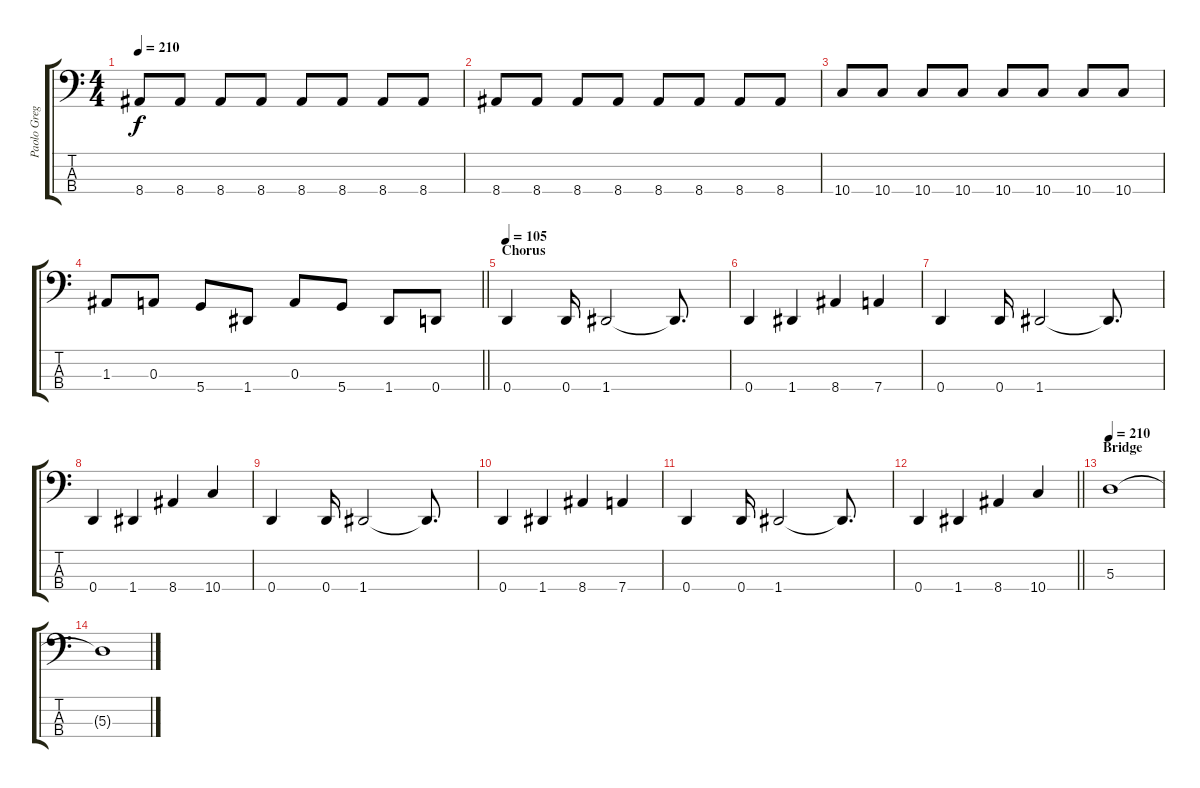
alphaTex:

\track ("Paolo Gregoletto" "Paolo Greg") {instrument electricbasspick}
\staff {score tabs}
\tuning (G2 D2 A1 D1) {hide}
\ts (4 4)
\tempo 210
\clef f4
\ks c
8.4.8{dy f} 8.4.8 8.4.8 8.4.8 8.4.8 8.4.8 8.4.8 8.4.8 |
8.4.8 8.4.8 8.4.8 8.4.8 8.4.8 8.4.8 8.4.8 8.4.8 |
10.4.8 10.4.8 10.4.8 10.4.8 10.4.8 10.4.8 10.4.8 10.4.8 |
\barLineRight lightlight
1.3.8 0.3.8 5.4.8 1.4.8 0.3.8 5.4.8 1.4.8 0.4.8 |
\section ("" "Chorus")
\tempo 105
0.4.4 0.4.16 1.4.2 1.4{t}.8{d} |
0.4.4 1.4.4 8.4.4 7.4.4 |
0.4.4 0.4.16 1.4.2 1.4{t}.8{d} |
0.4.4 1.4.4 8.4.4 10.4.4 |
0.4.4 0.4.16 1.4.2 1.4{t}.8{d} |
0.4.4 1.4.4 8.4.4 7.4.4 |
0.4.4 0.4.16 1.4.2 1.4{t}.8{d} |
\barLineRight lightlight
0.4.4 1.4.4 8.4.4 10.4.4 |
\section ("" "Bridge")
\tempo 210
5.3.1 |
5.3{t}.1
